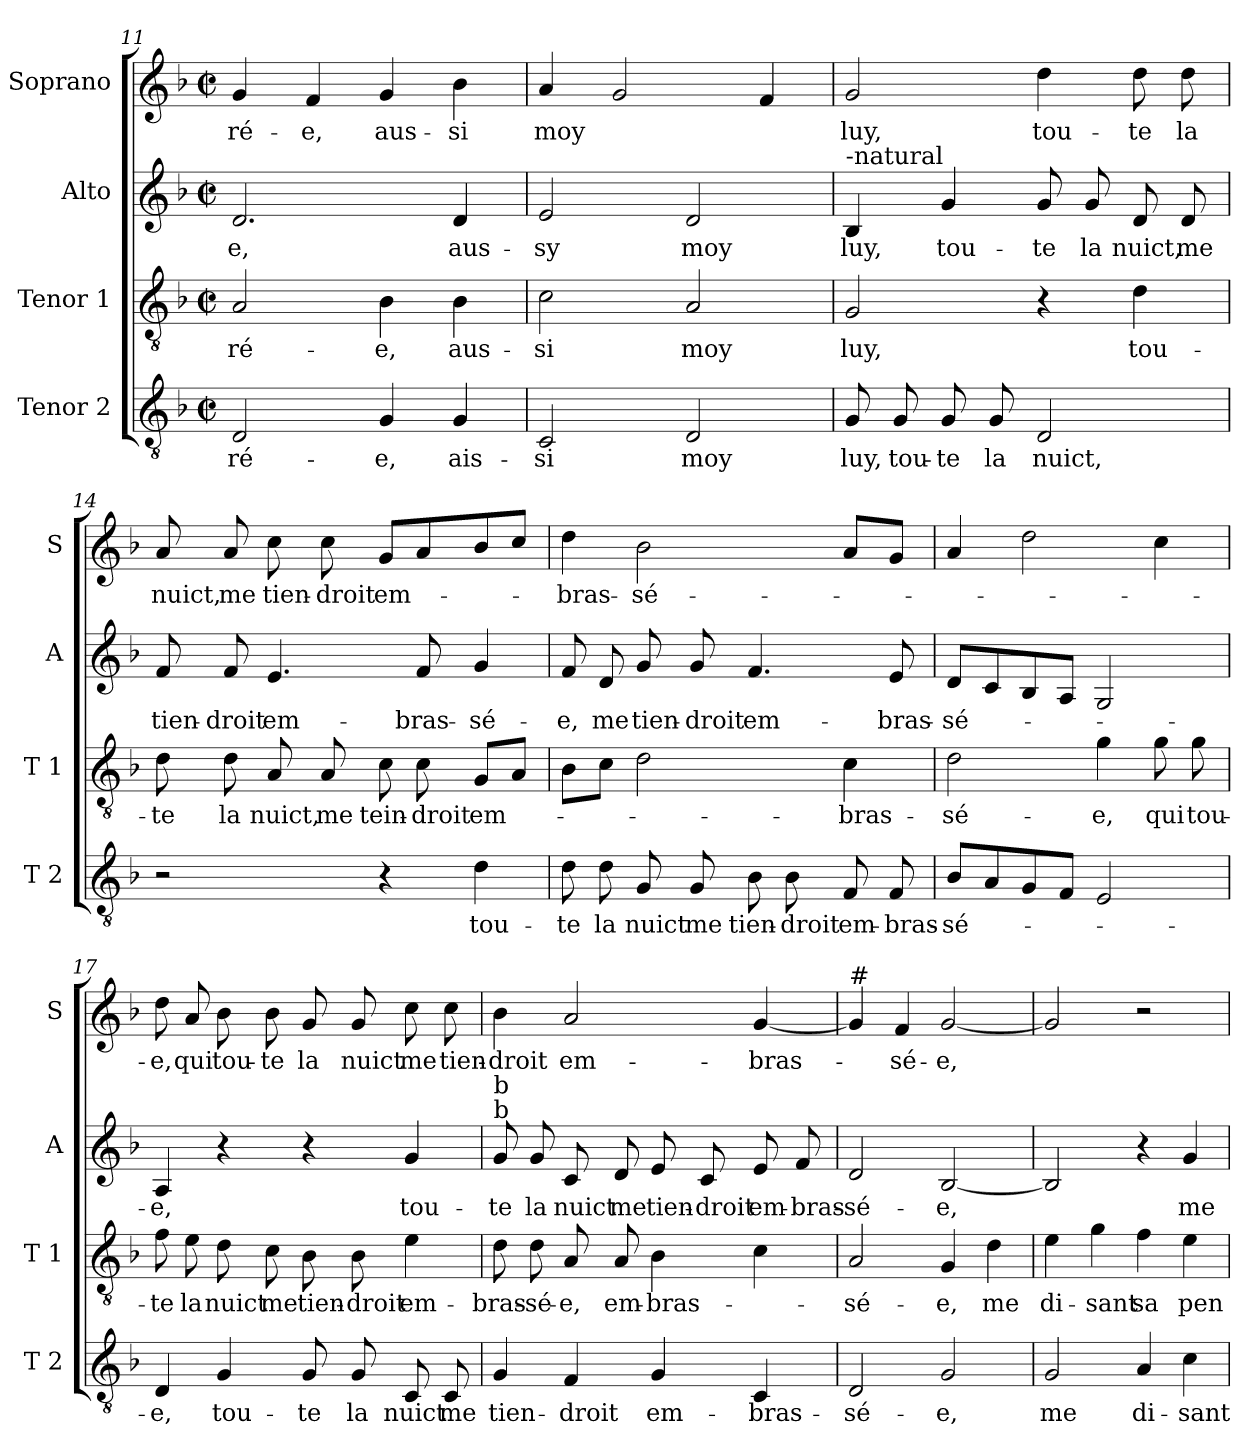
**kern	**text	**kern	**text	**kern	**text	**kern	**text
*part4	*part4	*part3	*part3	*part2	*part2	*part1	*part1
*staff4	*staff4	*staff3	*staff3	*staff2	*staff2	*staff1	*staff1
*I"Tenor 2	*	*I"Tenor 1	*	*I"Alto	*	*I"Soprano	*
*I'T 2	*	*I'T 1	*	*I'A	*	*I'S	*
!!LO:PB:g=z
*clefGv2	*	*clefGv2	*	*clefG2	*	*clefG2	*
*k[b-]	*	*k[b-]	*	*k[b-]	*	*k[b-]	*
*F:	*	*F:	*	*F:	*	*F:	*
*M2/2	*	*M2/2	*	*M2/2	*	*M2/2	*
*met(c|)	*	*met(c|)	*	*met(c|)	*	*met(c|)	*
=11	=11	=11	=11	=11	=11	=11	=11
!	!LO:LY:b	!	!LO:LY:b	!	!LO:LY:b	!	!LO:LY:b
2D/	-ré-	2A/	-ré-	2.d/	-e,	4g/	-ré-
!	!	!	!	!	!	!	!LO:LY:b
.	.	.	.	.	.	4f/	-e,
!	!LO:LY:b	!	!LO:LY:b	!	!	!	!LO:LY:b
4G/	-e,	4B-\	-e,	.	.	4g/	aus-
!	!LO:LY:b	!	!LO:LY:b	!	!LO:LY:b	!	!LO:LY:b
4G/	ais-	4B-\	aus-	4d/	aus-	4b-\	-si
=12	=12	=12	=12	=12	=12	=12	=12
!	!LO:LY:b	!	!LO:LY:b	!	!LO:LY:b	!	!LO:LY:b
2C/	-si	2c\	-si	2e/	-sy	4a/	moy
.	.	.	.	.	.	2g/	.
!	!LO:LY:b	!	!LO:LY:b	!	!LO:LY:b	!	!
2D/	moy	2A/	moy	2d/	moy	.	.
.	.	.	.	.	.	4f/	.
=13	=13	=13	=13	=13	=13	=13	=13
!	!	!	!	!LO:TX:a:t=-natural	!	!	!
!	!LO:LY:b	!	!LO:LY:b	!	!LO:LY:b	!	!LO:LY:b
8G/	luy,	2G/	luy,	4B-/	luy,	2g/	luy,
!	!LO:LY:b	!	!	!	!	!	!
8G/	tou-	.	.	.	.	.	.
!	!LO:LY:b	!	!	!	!LO:LY:b	!	!
8G/	-te	.	.	4g/	tou-	.	.
!	!LO:LY:b	!	!	!	!	!	!
8G/	la	.	.	.	.	.	.
!	!LO:LY:b	!	!	!	!LO:LY:b	!	!LO:LY:b
2D/	nuict,	4r	.	8g/	-te	4dd\	tou-
!	!	!	!	!	!LO:LY:b	!	!
.	.	.	.	8g/	la	.	.
!	!	!	!LO:LY:b	!	!LO:LY:b	!	!LO:LY:b
.	.	4d\	tou-	8d/	nuict,	8dd\	-te
!	!	!	!	!	!LO:LY:b	!	!LO:LY:b
.	.	.	.	8d/	me	8dd\	la
=14	=14	=14	=14	=14	=14	=14	=14
!	!	!	!LO:LY:b	!	!LO:LY:b	!	!LO:LY:b
2r	.	8d\	-te	8f/	tien-	8a/	nuict,
!	!	!	!LO:LY:b	!	!LO:LY:b	!	!LO:LY:b
.	.	8d\	la	8f/	-droit	8a/	me
!	!	!	!LO:LY:b	!	!LO:LY:b	!	!LO:LY:b
.	.	8A/	nuict,	4.e/	em-	8cc\	tien-
!	!	!	!LO:LY:b	!	!	!	!LO:LY:b
.	.	8A/	me	.	.	8cc\	-droit
!	!	!	!LO:LY:b	!	!	!	!LO:LY:b
4r	.	8c\	tein-	.	.	8g/L	em-
!	!	!	!LO:LY:b	!	!LO:LY:b	!	!
.	.	8c\	-droit	8f/	-bras-	8a/	.
!	!LO:LY:b	!	!LO:LY:b	!	!LO:LY:b	!	!
4d\	tou-	8G/L	em-	4g/	-sé-	8b-/	.
.	.	8A/J	.	.	.	8cc/J	.
!!LO:LB:g=z
=15	=15	=15	=15	=15	=15	=15	=15
!	!LO:LY:b	!	!	!	!LO:LY:b	!	!LO:LY:b
8d\	-te	8B-\L	.	8f/	-e,	4dd\	-bras-
!	!LO:LY:b	!	!	!	!LO:LY:b	!	!
8d\	la	8c\J	.	8d/	me	.	.
!	!LO:LY:b	!	!	!	!LO:LY:b	!	!LO:LY:b
8G/	nuict	2d\	.	8g/	tien-	2b-\	-sé-
!	!LO:LY:b	!	!	!	!LO:LY:b	!	!
8G/	me	.	.	8g/	-droit	.	.
!	!LO:LY:b	!	!	!	!LO:LY:b	!	!
8B-\	tien-	.	.	4.f/	em-	.	.
!	!LO:LY:b	!	!	!	!	!	!
8B-\	-droit	.	.	.	.	.	.
!	!LO:LY:b	!	!LO:LY:b	!	!	!	!
8F/	em-	4c\	-bras-	.	.	8a/L	.
!	!LO:LY:b	!	!	!	!LO:LY:b	!	!
8F/	-bras-	.	.	8e/	-bras-	8g/J	.
=16	=16	=16	=16	=16	=16	=16	=16
!	!LO:LY:b	!	!LO:LY:b	!	!LO:LY:b	!	!
8B-/L	-sé-	2d\	-sé-	8d/L	-sé-	4a/	.
8A/	.	.	.	8c/	.	.	.
8G/	.	.	.	8B-/	.	2dd\	.
8F/J	.	.	.	8A/J	.	.	.
!	!	!	!LO:LY:b	!	!	!	!
2E/	.	4g\	-e,	2G/	.	.	.
!	!	!	!LO:LY:b	!	!	!	!
.	.	8g\	qui	.	.	4cc\	.
!	!	!	!LO:LY:b	!	!	!	!
.	.	8g\	tou-	.	.	.	.
=17	=17	=17	=17	=17	=17	=17	=17
!	!LO:LY:b	!	!LO:LY:b	!	!LO:LY:b	!	!LO:LY:b
4D/	-e,	8f\	-te	4A/	-e,	8dd\	-e,
!	!	!	!LO:LY:b	!	!	!	!LO:LY:b
.	.	8e\	la	.	.	8a/	qui
!	!LO:LY:b	!	!LO:LY:b	!	!	!	!LO:LY:b
4G/	tou-	8d\	nuict	4r	.	8b-\	tou-
!	!	!	!LO:LY:b	!	!	!	!LO:LY:b
.	.	8c\	me	.	.	8b-\	-te
!	!LO:LY:b	!	!LO:LY:b	!	!	!	!LO:LY:b
8G/	-te	8B-\	tien-	4r	.	8g/	la
!	!LO:LY:b	!	!LO:LY:b	!	!	!	!LO:LY:b
8G/	la	8B-\	-droit	.	.	8g/	nuict
!	!LO:LY:b	!	!LO:LY:b	!	!LO:LY:b	!	!LO:LY:b
8C/	nuict	4e\	em-	4g/	tou-	8cc\	me
!	!LO:LY:b	!	!	!	!	!	!LO:LY:b
8C/	me	.	.	.	.	8cc\	tien-
=18	=18	=18	=18	=18	=18	=18	=18
!	!	!	!	!LO:TX:a:t=b	!	!	!
!	!	!	!	!LO:TX:a:t=b	!	!	!
!	!LO:LY:b	!	!LO:LY:b	!	!LO:LY:b	!	!LO:LY:b
4G/	tien-	8d\	-bras-	8g/	-te	4b-\	-droit
!	!	!	!LO:LY:b	!	!LO:LY:b	!	!
.	.	8d\	-sé-	8g/	la	.	.
!	!LO:LY:b	!	!LO:LY:b	!	!LO:LY:b	!	!LO:LY:b
4F/	-droit	8A/	-e,	8c/	nuict	2a/	em-
!	!	!	!LO:LY:b	!	!LO:LY:b	!	!
.	.	8A/	em-	8d/	me	.	.
!	!LO:LY:b	!	!LO:LY:b	!	!LO:LY:b	!	!
4G/	em-	4B-\	-bras-	8e/	tien-	.	.
!	!	!	!	!	!LO:LY:b	!	!
.	.	.	.	8c/	-droit	.	.
!	!LO:LY:b	!	!	!	!LO:LY:b	!	!LO:LY:b
4C/	-bras-	4c\	.	8e/	em-	[4g/	-bras-
!	!	!	!	!	!LO:LY:b	!	!
.	.	.	.	8f/	-bras-	.	.
!!LO:LB:g=z
=19	=19	=19	=19	=19	=19	=19	=19
!	!	!	!	!	!	!LO:TX:a:t=#	!
!	!LO:LY:b	!	!LO:LY:b	!	!LO:LY:b	!	!
2D/	-sé-	2A/	-sé-	2d/	-sé-	4g/]	.
!	!	!	!	!	!	!	!LO:LY:b
.	.	.	.	.	.	4f/	-sé-
!	!LO:LY:b	!	!LO:LY:b	!	!LO:LY:b	!	!LO:LY:b
2G/	-e,	4G/	-e,	[2B-/	-e,	[2g/	-e,
!	!	!	!LO:LY:b	!	!	!	!
.	.	4d\	me	.	.	.	.
=20	=20	=20	=20	=20	=20	=20	=20
!	!LO:LY:b	!	!LO:LY:b	!	!	!	!
2G/	me	4e\	di-	2B-/]	.	2g/]	.
!	!	!	!LO:LY:b	!	!	!	!
.	.	4g\	-sant	.	.	.	.
!	!LO:LY:b	!	!LO:LY:b	!	!	!	!
4A/	di-	4f\	sa	4r	.	2r	.
!	!LO:LY:b	!	!LO:LY:b	!	!LO:LY:b	!	!
4c\	-sant	4e\	pen-	4g/	me	.	.
=	=	=	=	=	=	=	=
*-	*-	*-	*-	*-	*-	*-	*-
